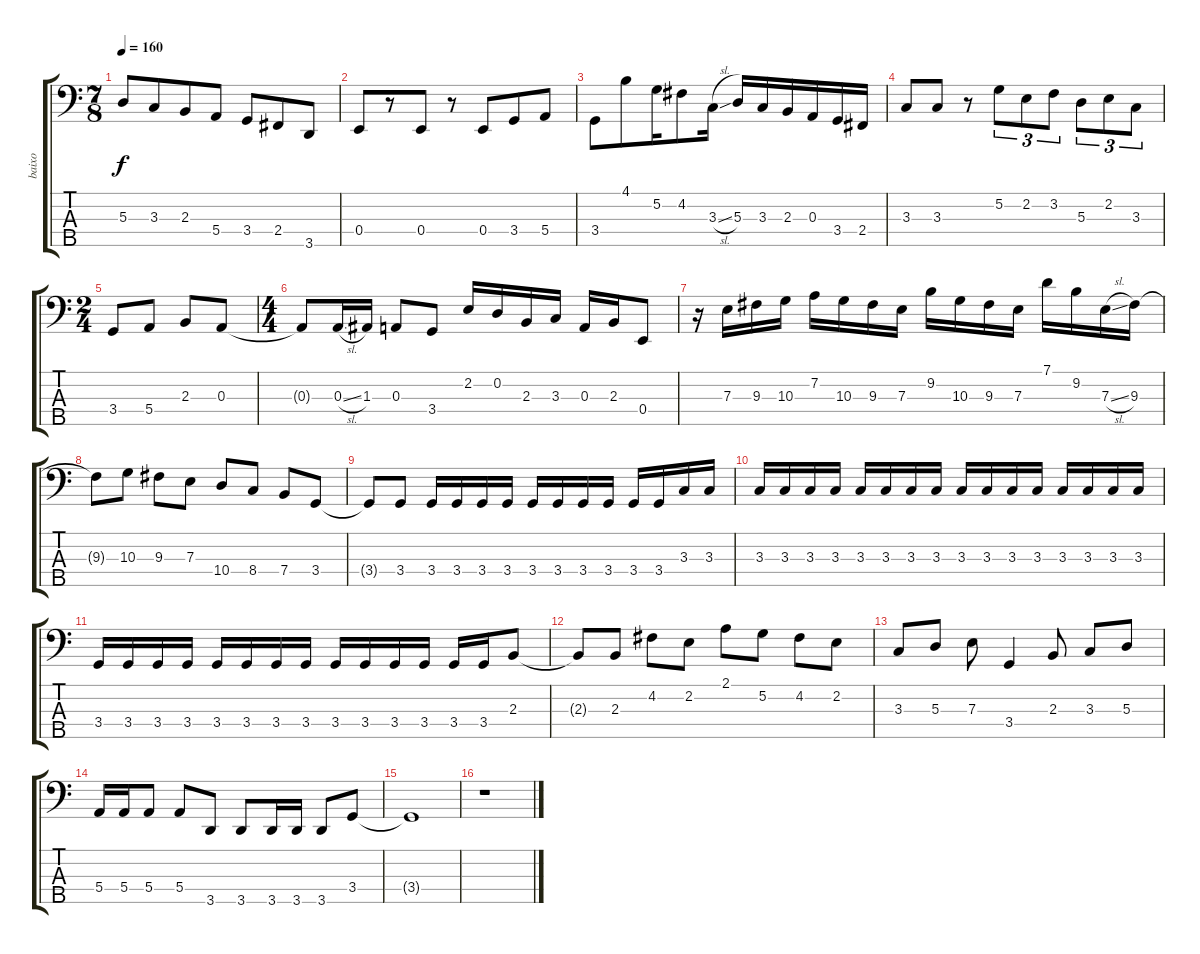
\track ("baixo" "baixo") {instrument electricbassfinger}
\staff {score tabs}
\tuning (G2 D2 A1 E1 B0) {hide}
\ts (7 8)
\tempo 160
\clef f4
\ks c
5.3.8{dy f} 3.3.8 2.3.8 5.4.8 3.4.8 2.4.8 3.5.8 |
0.4.8 r.8 0.4.8 r.8 0.4.8 3.4.8 5.4.8 |
3.4.8 4.1.8 5.2.16 4.2.8 3.3{sl}.16 5.3.16 3.3.16 2.3.16 0.3.16 3.4.16 2.4.16 |
3.3.8 3.3.8 r.8 5.2.8{tu (3 2)} 2.2.8{tu (3 2)} 3.2.8{tu (3 2)} 5.3.8{tu (3 2)} 2.2.8{tu (3 2)} 3.3.8{tu (3 2)} |
\ts (2 4)
3.4.8 5.4.8 2.3.8 0.3.8 |
\ts (4 4)
0.3{t}.8 0.3{sl}.16 1.3.16 0.3.8 3.4.8 2.2.16 0.2.16 2.3.16 3.3.16 0.3.16 2.3.16 0.4.8 |
r.16 7.3.16{instrument electricbassfinger} 9.3.16 10.3.16 7.2.16 10.3.16 9.3.16 7.3.16 9.2.16 10.3.16 9.3.16 7.3.16 7.1.16 9.2.16 7.3{sl}.16 9.3.16 |
9.3{t}.8 10.3.8 9.3.8 7.3.8 10.4.8 8.4.8 7.4.8 3.4.8 |
3.4{t}.8 3.4.8 3.4.16 3.4.16 3.4.16 3.4.16 3.4.16 3.4.16 3.4.16 3.4.16 3.4.16 3.4.16 3.3.16 3.3.16 |
3.3.16 3.3.16 3.3.16 3.3.16 3.3.16 3.3.16 3.3.16 3.3.16 3.3.16 3.3.16 3.3.16 3.3.16 3.3.16 3.3.16 3.3.16 3.3.16 |
3.4.16 3.4.16 3.4.16 3.4.16 3.4.16 3.4.16 3.4.16 3.4.16 3.4.16 3.4.16 3.4.16 3.4.16 3.4.16 3.4.16 2.3.8 |
2.3{t}.8 2.3.8 4.2.8 2.2.8 2.1.8 5.2.8 4.2.8 2.2.8 |
3.3.8 5.3.8 7.3.8 3.4.4 2.3.8 3.3.8 5.3.8 |
5.4.16 5.4.16 5.4.8 5.4.8 3.5.8 3.5.8 3.5.16 3.5.16 3.5.8 3.4.8 |
3.4{t}.1 |
r.1
